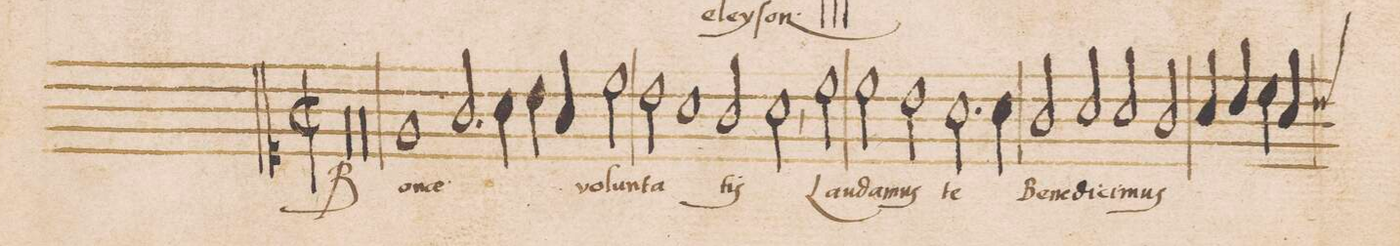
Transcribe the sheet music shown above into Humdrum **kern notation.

**kern	**text
*I"DISCANTVS	*
*clefC1	*
*k[]	*
*met(C|)	*
*M2/1	*
00r	.
=2-	=2-
=3-	=3-
00r	.
=4-	=4-
=5-	=5-
1e	Bo-
2.g/	-nae
4a\	.
=6-	=6-
4b\	.
4g/	.
2cc\	vo-
2b\	-lun-
1a\	-ta-
=7-	=7-
2g/	-tiſ
2a,\	.
2cc\	Lau-
=8-	=8-
2cc\	-da-
2b\	-mus
2.a\	te
4a\	Be-
=9-	=9-
2g/	-ne-
2a/	-di-
2a/	-ci-
2g/	-mus
=10-	=10-
4a/	.
4b/	.
4cc\	.
*custos:b	*
4a/	.
*-	*-
